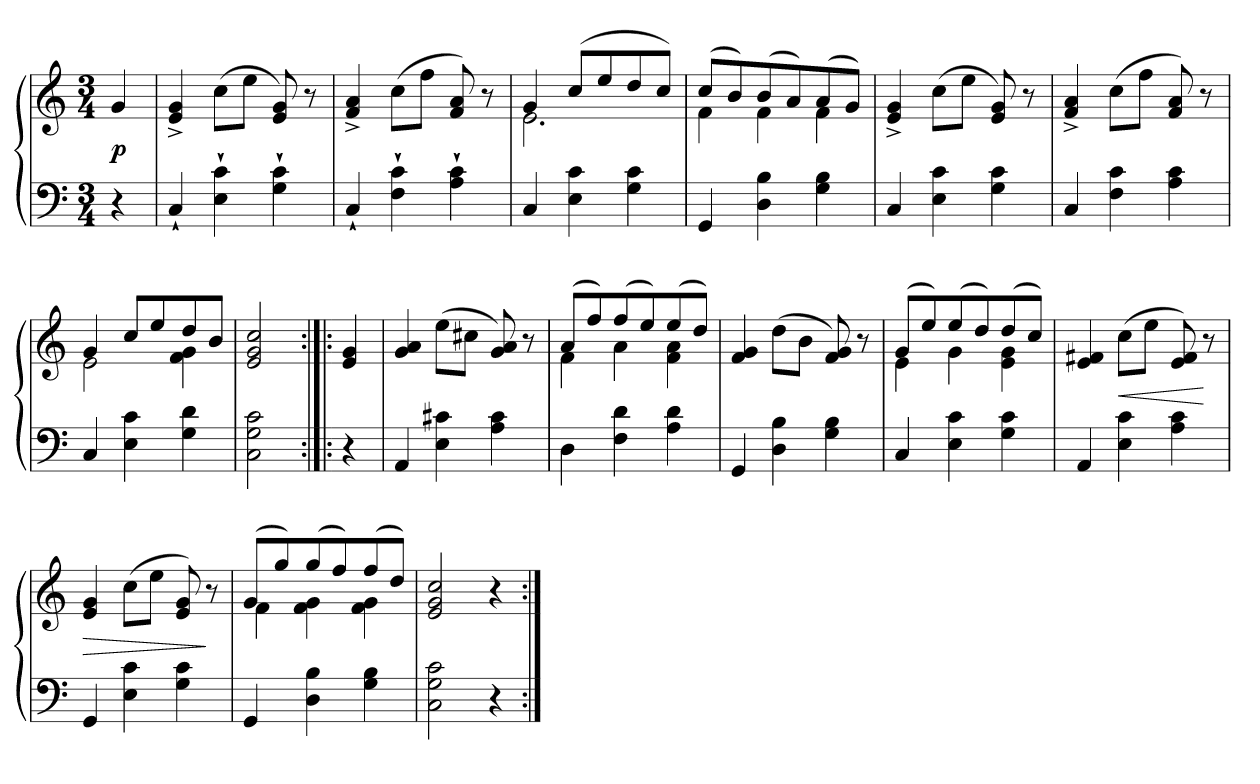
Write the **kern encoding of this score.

**kern	**kern	**dynam
*part1	*part1	*part1
*staff2	*staff1	*staff1/2
*clefF4	*clefG2	*
*k[]	*k[]	*
*C:	*C:	*
*M3/4	*M3/4	*
=	=	=
4r	4g	p
=	=	=
4C`	4e^ 4g^	.
4E` 4c`	(8ccL	.
.	8eeJ	.
4G` 4c`	8e 8g)	.
.	8r	.
=	=	=
4C`	4f^ 4a^	.
4F` 4c`	(8ccL	.
.	8ffJ	.
4A` 4c`	8f 8a)	.
.	8r	.
=	=	=
*	*^	*
4C	4g	2.e	.
4E 4c	(8ccL	.	.
.	8ee	.	.
4G 4c	8dd	.	.
.	8ccJ)	.	.
=	=	=	=
4GG	(8ccL	4f	.
.	8b)	.	.
4D 4B	(8b	4f	.
.	8a)	.	.
4G 4B	(8a	4f	.
.	8gJ)	.	.
*	*v	*v	*
=	=	=
4C	4e^ 4g^	.
4E 4c	(8ccL	.
.	8eeJ	.
4G 4c	8e 8g)	.
.	8r	.
=	=	=
4C	4f^ 4a^	.
4F 4c	(8ccL	.
.	8ffJ	.
4A 4c	8f 8a)	.
.	8r	.
=	=	=
*	*^	*
4C	4g	2e	.
4E 4c	8ccL	.	.
.	8ee	.	.
4G 4d	8dd	4f 4g	.
.	8bJ	.	.
*	*v	*v	*
=	=	=
2C 2G 2c	2e 2g 2cc	.
=:|!|:	=:|!|:	=:|!|:
4r	4e 4g	.
=	=	=
4AA	4g 4a	.
4E 4c#X	(8eeL	.
.	8cc#XJ	.
4A 4c#	8g 8a)	.
.	8r	.
=	=	=
*	*^	*
4D	(8aL	4f	.
.	8ff)	.	.
4F 4d	(8ff	4a	.
.	8ee)	.	.
4A 4d	(8ee	4f 4a	.
.	8ddJ)	.	.
*	*v	*v	*
=	=	=
4GG	4f 4g	.
4D 4B	(8ddL	.
.	8bJ	.
4G 4B	8f 8g)	.
.	8r	.
=	=	=
*	*^	*
4C	(8gL	4e	.
.	8ee)	.	.
4E 4c	(8ee	4g	.
.	8dd)	.	.
4G 4c	(8dd	4e 4g	.
.	8ccJ)	.	.
*	*v	*v	*
=	=	=
4AA	4e 4f#X	.
4E 4c	(8ccL	<
.	8eeJ	.
4A 4c	8e 8f#)	.
.	8r	[
=	=	=
4GG	4e 4g	>
4E 4c	(8ccL	.
.	8eeJ	.
4G 4c	8e 8g)	.
.	8r	]
=	=	=
*	*^	*
4GG	(8gL	4f	.
.	8gg)	.	.
4D 4B	(8gg	4f 4g	.
.	8ff)	.	.
4G 4B	(8ff	4f 4g	.
.	8ddJ)	.	.
*	*v	*v	*
=	=	=
2C 2G 2c	2e 2g 2cc	.
4r	4r	.
=:|!	=:|!	=:|!
*-	*-	*-
